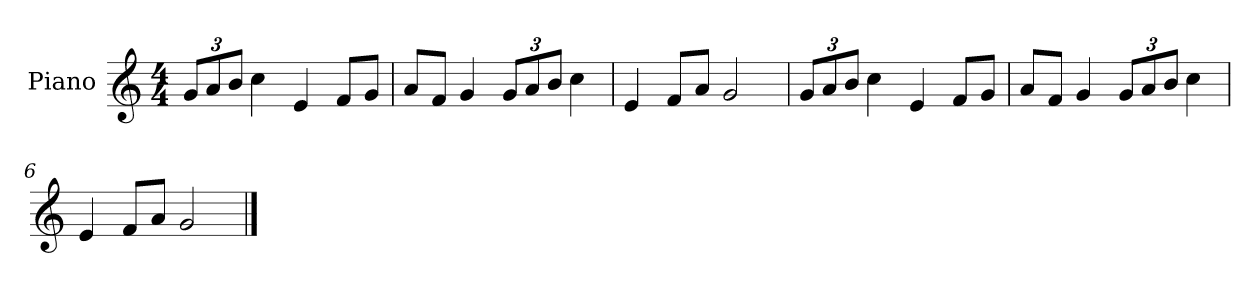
**kern
*part1
*staff1
*I"Piano
*I'P-no
*clefG2
*k[]
*M4/4
*MM90
*Xbrackettup
=1
12g/L
12a/
12b/J
4cc\
4e/
8f/L
8g/J
=2
8a/L
8f/J
4g/
12g/L
12a/
12b/J
4cc\
=3
4e/
8f/L
8a/J
2g/
=4
12g/L
12a/
12b/J
4cc\
4e/
8f/L
8g/J
=5
8a/L
8f/J
4g/
12g/L
12a/
12b/J
4cc\
=6
4e/
8f/L
8a/J
2g/
==
*-
